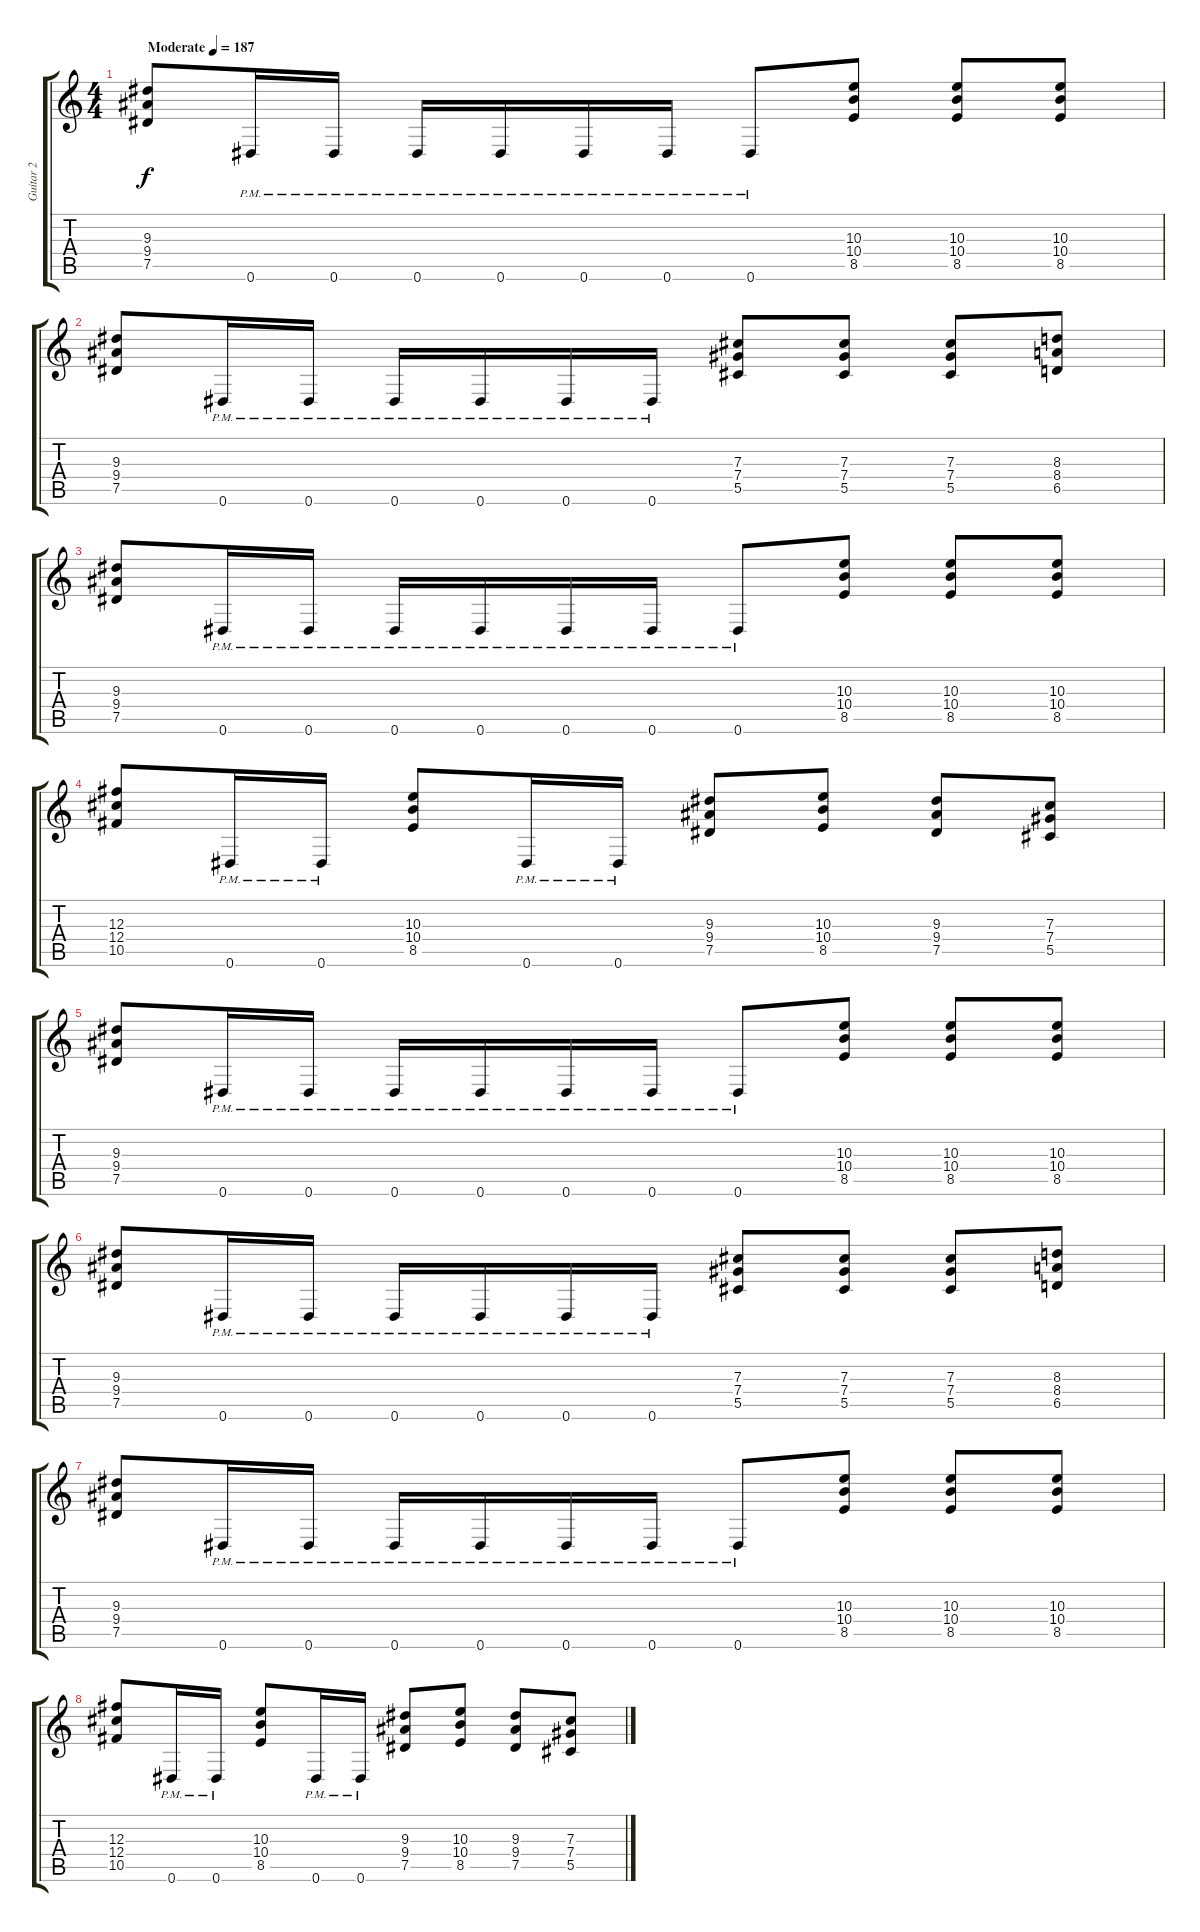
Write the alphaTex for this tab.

\track ("Guitar 2" "Guitar 2") {instrument overdrivenguitar}
\staff {score tabs}
\tuning (Eb4 Bb3 Gb3 Db3 Ab2 Eb2) {hide}
\ts (4 4)
\tempo (187 "Moderate")
\clef g2
\ks c
(9.3 9.4 7.5).8{dy f instrument overdrivenguitar} 0.6{pm}.16 0.6{pm}.16 0.6{pm}.16 0.6{pm}.16 0.6{pm}.16 0.6{pm}.16 0.6{pm}.8 (10.3 10.4 8.5).8 (10.3 10.4 8.5).8 (10.3 10.4 8.5).8 |
(9.3 9.4 7.5).8 0.6{pm}.16 0.6{pm}.16 0.6{pm}.16 0.6{pm}.16 0.6{pm}.16 0.6{pm}.16 (7.3 7.4 5.5).8 (7.3 7.4 5.5).8 (7.3 7.4 5.5).8 (8.3 8.4 6.5).8 |
(9.3 9.4 7.5).8 0.6{pm}.16 0.6{pm}.16 0.6{pm}.16 0.6{pm}.16 0.6{pm}.16 0.6{pm}.16 0.6{pm}.8 (10.3 10.4 8.5).8 (10.3 10.4 8.5).8 (10.3 10.4 8.5).8 |
(12.3 12.4 10.5).8 0.6{pm}.16 0.6{pm}.16 (10.3 10.4 8.5).8 0.6{pm}.16 0.6{pm}.16 (9.3 9.4 7.5).8 (10.3 10.4 8.5).8 (9.3 9.4 7.5).8 (7.3 7.4 5.5).8 |
(9.3 9.4 7.5).8 0.6{pm}.16 0.6{pm}.16 0.6{pm}.16 0.6{pm}.16 0.6{pm}.16 0.6{pm}.16 0.6{pm}.8 (10.3 10.4 8.5).8 (10.3 10.4 8.5).8 (10.3 10.4 8.5).8 |
(9.3 9.4 7.5).8 0.6{pm}.16 0.6{pm}.16 0.6{pm}.16 0.6{pm}.16 0.6{pm}.16 0.6{pm}.16 (7.3 7.4 5.5).8 (7.3 7.4 5.5).8 (7.3 7.4 5.5).8 (8.3 8.4 6.5).8 |
(9.3 9.4 7.5).8 0.6{pm}.16 0.6{pm}.16 0.6{pm}.16 0.6{pm}.16 0.6{pm}.16 0.6{pm}.16 0.6{pm}.8 (10.3 10.4 8.5).8 (10.3 10.4 8.5).8 (10.3 10.4 8.5).8 |
(12.3 12.4 10.5).8 0.6{pm}.16 0.6{pm}.16 (10.3 10.4 8.5).8 0.6{pm}.16 0.6{pm}.16 (9.3 9.4 7.5).8 (10.3 10.4 8.5).8 (9.3 9.4 7.5).8 (7.3 7.4 5.5).8
